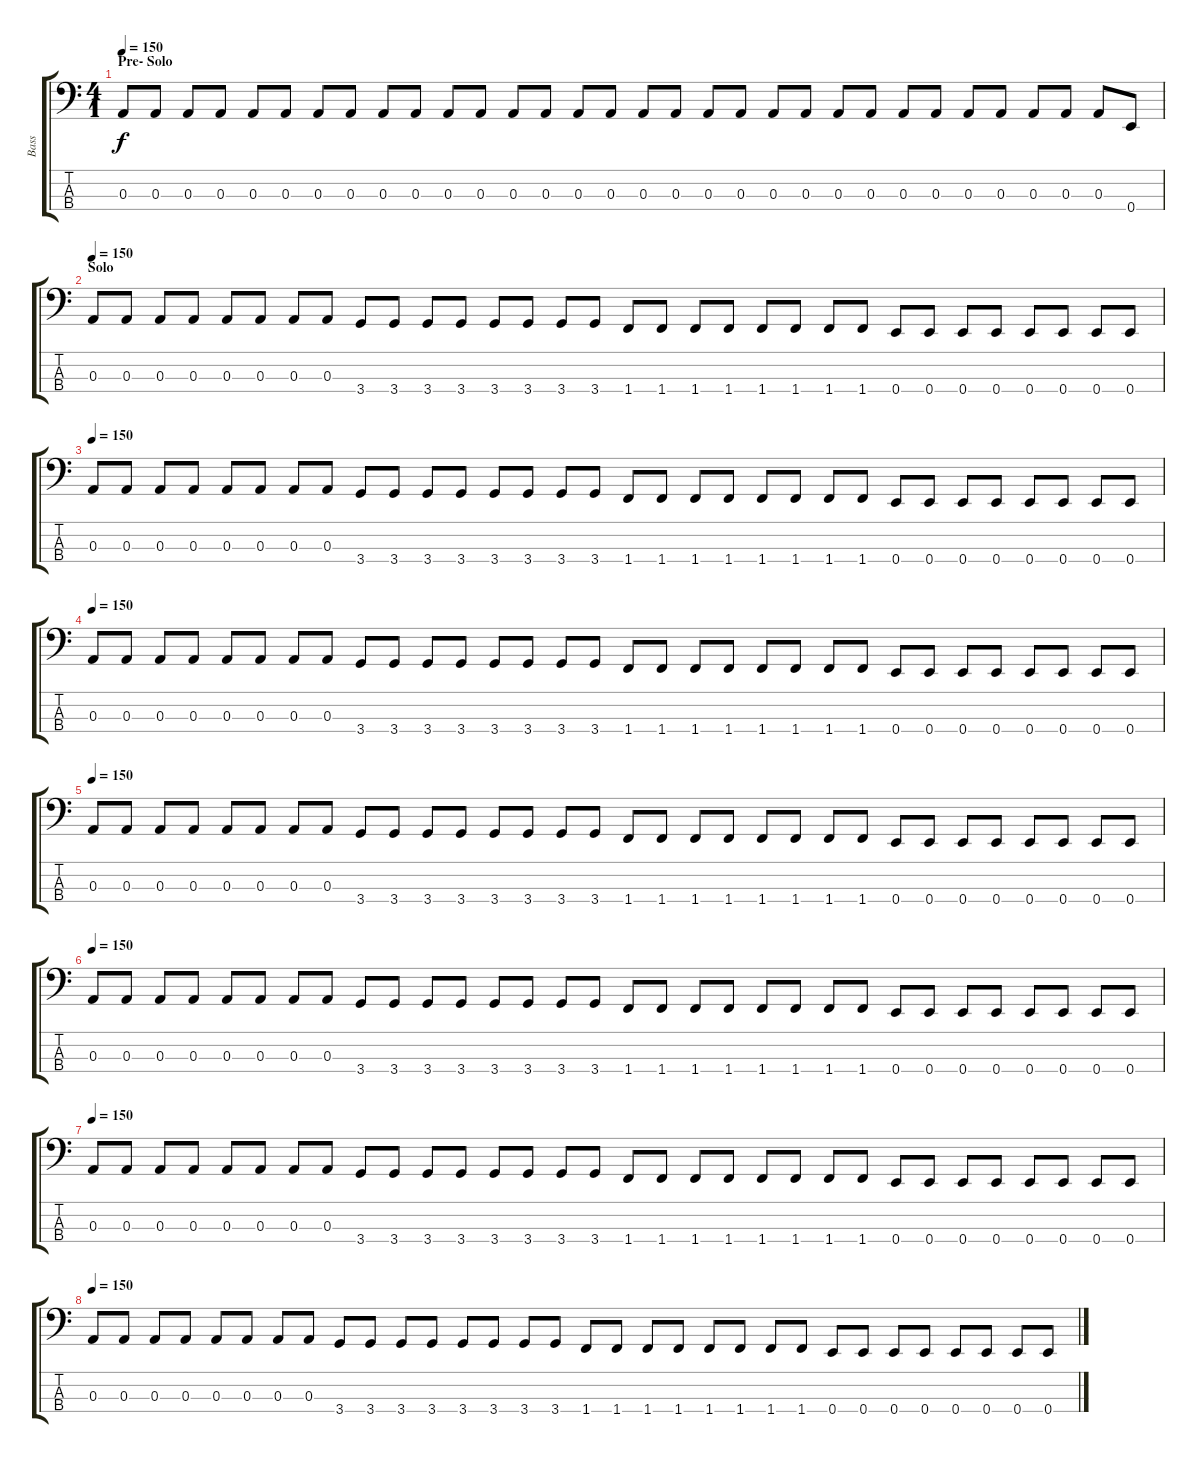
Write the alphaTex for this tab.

\track ("Bass" "Bass") {instrument electricbasspick}
\staff {score tabs}
\tuning (G2 D2 A1 E1) {hide}
\ts (4 1)
\section ("" "Pre- Solo")
\tempo 150
\clef f4
\ks c
0.3.8{dy f} 0.3.8 0.3.8 0.3.8 0.3.8 0.3.8 0.3.8 0.3.8 0.3.8 0.3.8 0.3.8 0.3.8 0.3.8 0.3.8 0.3.8 0.3.8 0.3.8 0.3.8 0.3.8 0.3.8 0.3.8 0.3.8 0.3.8 0.3.8 0.3.8 0.3.8 0.3.8 0.3.8 0.3.8 0.3.8 0.3.8 0.4.8 |
\section ("" "Solo")
\tempo 150
0.3.8 0.3.8 0.3.8 0.3.8 0.3.8 0.3.8 0.3.8 0.3.8 3.4.8 3.4.8 3.4.8 3.4.8 3.4.8 3.4.8 3.4.8 3.4.8 1.4.8 1.4.8 1.4.8 1.4.8 1.4.8 1.4.8 1.4.8 1.4.8 0.4.8 0.4.8 0.4.8 0.4.8 0.4.8 0.4.8 0.4.8 0.4.8 |
\tempo 150
0.3.8 0.3.8 0.3.8 0.3.8 0.3.8 0.3.8 0.3.8 0.3.8 3.4.8 3.4.8 3.4.8 3.4.8 3.4.8 3.4.8 3.4.8 3.4.8 1.4.8 1.4.8 1.4.8 1.4.8 1.4.8 1.4.8 1.4.8 1.4.8 0.4.8 0.4.8 0.4.8 0.4.8 0.4.8 0.4.8 0.4.8 0.4.8 |
\tempo 150
0.3.8 0.3.8 0.3.8 0.3.8 0.3.8 0.3.8 0.3.8 0.3.8 3.4.8 3.4.8 3.4.8 3.4.8 3.4.8 3.4.8 3.4.8 3.4.8 1.4.8 1.4.8 1.4.8 1.4.8 1.4.8 1.4.8 1.4.8 1.4.8 0.4.8 0.4.8 0.4.8 0.4.8 0.4.8 0.4.8 0.4.8 0.4.8 |
\tempo 150
0.3.8 0.3.8 0.3.8 0.3.8 0.3.8 0.3.8 0.3.8 0.3.8 3.4.8 3.4.8 3.4.8 3.4.8 3.4.8 3.4.8 3.4.8 3.4.8 1.4.8 1.4.8 1.4.8 1.4.8 1.4.8 1.4.8 1.4.8 1.4.8 0.4.8 0.4.8 0.4.8 0.4.8 0.4.8 0.4.8 0.4.8 0.4.8 |
\tempo 150
0.3.8 0.3.8 0.3.8 0.3.8 0.3.8 0.3.8 0.3.8 0.3.8 3.4.8 3.4.8 3.4.8 3.4.8 3.4.8 3.4.8 3.4.8 3.4.8 1.4.8 1.4.8 1.4.8 1.4.8 1.4.8 1.4.8 1.4.8 1.4.8 0.4.8 0.4.8 0.4.8 0.4.8 0.4.8 0.4.8 0.4.8 0.4.8 |
\tempo 150
0.3.8 0.3.8 0.3.8 0.3.8 0.3.8 0.3.8 0.3.8 0.3.8 3.4.8 3.4.8 3.4.8 3.4.8 3.4.8 3.4.8 3.4.8 3.4.8 1.4.8 1.4.8 1.4.8 1.4.8 1.4.8 1.4.8 1.4.8 1.4.8 0.4.8 0.4.8 0.4.8 0.4.8 0.4.8 0.4.8 0.4.8 0.4.8 |
\tempo 150
0.3.8 0.3.8 0.3.8 0.3.8 0.3.8 0.3.8 0.3.8 0.3.8 3.4.8 3.4.8 3.4.8 3.4.8 3.4.8 3.4.8 3.4.8 3.4.8 1.4.8 1.4.8 1.4.8 1.4.8 1.4.8 1.4.8 1.4.8 1.4.8 0.4.8 0.4.8 0.4.8 0.4.8 0.4.8 0.4.8 0.4.8 0.4.8
